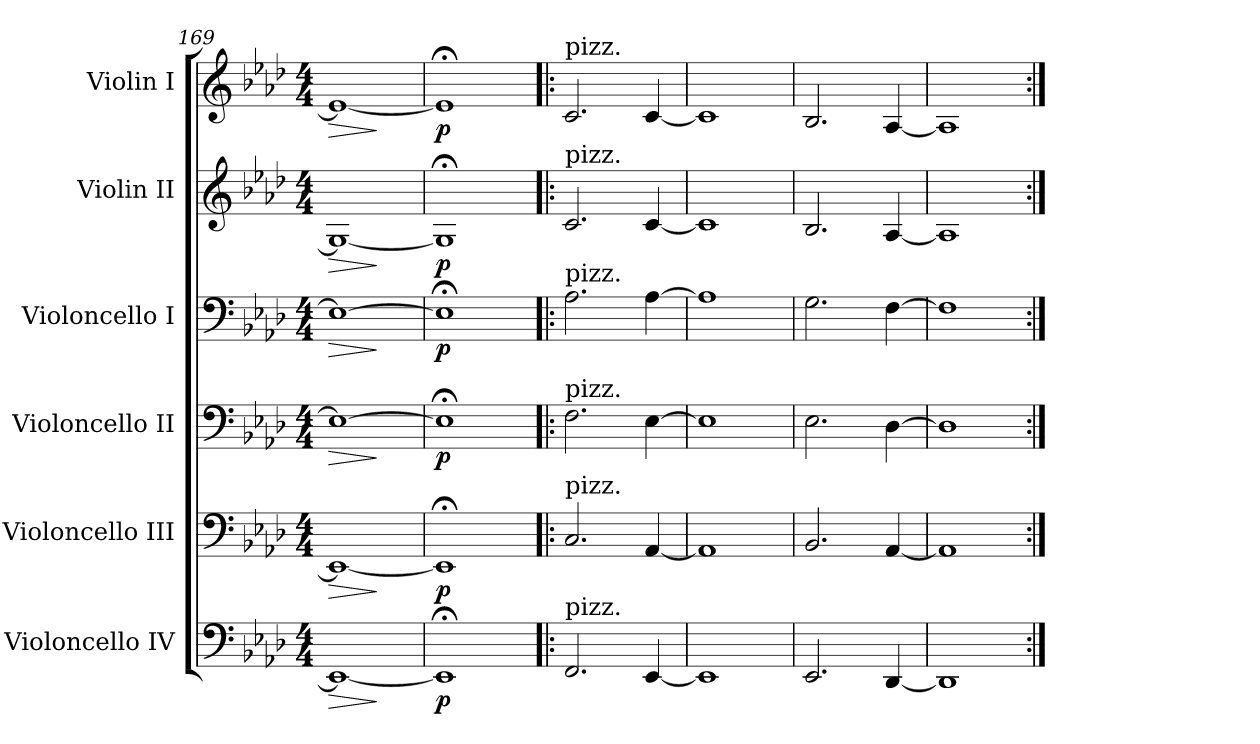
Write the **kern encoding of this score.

**kern	**dynam	**kern	**dynam	**kern	**dynam	**kern	**dynam	**kern	**dynam	**kern	**dynam
*part6	*part6	*part5	*part5	*part4	*part4	*part3	*part3	*part2	*part2	*part1	*part1
*staff6	*staff6	*staff5	*staff5	*staff4	*staff4	*staff3	*staff3	*staff2	*staff2	*staff1	*staff1
*I"Violoncello IV	*	*I"Violoncello III	*	*I"Violoncello II	*	*I"Violoncello I	*	*I"Violin II	*	*I"Violin I	*
*I'Vc. IV	*	*I'Vc. III	*	*I'Vc. II	*	*I'Vc. I	*	*I'Vln. II	*	*I'Vln. I	*
*clefF4	*	*clefF4	*	*clefF4	*	*clefF4	*	*clefG2	*	*clefG2	*
*k[b-e-a-d-]	*	*k[b-e-a-d-]	*	*k[b-e-a-d-]	*	*k[b-e-a-d-]	*	*k[b-e-a-d-]	*	*k[b-e-a-d-]	*
*A-:	*	*A-:	*	*A-:	*	*	*	*A-:	*	*A-:	*
*M4/4	*	*M4/4	*	*M4/4	*	*M4/4	*	*M4/4	*	*M4/4	*
=169	=169	=169	=169	=169	=169	=169	=169	=169	=169	=169	=169
!	!LO:HP:b	!	!LO:HP:b	!	!LO:HP:b	!	!LO:HP:b	!	!LO:HP:b	!	!LO:HP:b
1EE-_	>	1EE-_	>	1E-_	>	1E-_	>	1G_	>	1e-_	>
.	]	.	]	.	]	.	]	.	]	.	]
=170	=170	=170	=170	=170	=170	=170	=170	=170	=170	=170	=170
!	!LO:DY:b	!	!LO:DY:b	!	!LO:DY:b	!	!LO:DY:b	!	!LO:DY:b	!	!LO:DY:b
1EE-;<]	p	1EE-;<]	p	1E-;<]	p	1E-;<]	p	1G;<]	p	1e-;<]	p
=171!|:	=171!|:	=171!|:	=171!|:	=171!|:	=171!|:	=171!|:	=171!|:	=171!|:	=171!|:	=171!|:	=171!|:
!	!	!	!	!	!	!	!	!	!	!LO:TX:a:t=pizz.	!
!	!	!	!	!	!	!	!	!LO:TX:a:t=pizz.	!	!	!
!	!	!	!	!	!	!LO:TX:a:t=pizz.	!	!	!	!	!
!	!	!	!	!LO:TX:a:t=pizz.	!	!	!	!	!	!	!
!	!	!LO:TX:a:t=pizz.	!	!	!	!	!	!	!	!	!
!LO:TX:a:t=pizz.	!	!	!	!	!	!	!	!	!	!	!
2.FF/	.	2.C/	.	2.F\	.	2.A-\	.	2.c/	.	2.c/	.
[4EE-/	.	[4AA-/	.	[4E-\	.	[4A-\	.	[4c/	.	[4c/	.
=172	=172	=172	=172	=172	=172	=172	=172	=172	=172	=172	=172
1EE-]	.	1AA-]	.	1E-]	.	1A-]	.	1c]	.	1c]	.
=173	=173	=173	=173	=173	=173	=173	=173	=173	=173	=173	=173
2.EE-/	.	2.BB-/	.	2.E-\	.	2.G\	.	2.B-/	.	2.B-/	.
[4DD-/	.	[4AA-/	.	[4D-\	.	[4F\	.	[4A-/	.	[4A-/	.
=174	=174	=174	=174	=174	=174	=174	=174	=174	=174	=174	=174
1DD-]	.	1AA-]	.	1D-]	.	1F]	.	1A-]	.	1A-]	.
=:|!	=:|!	=:|!	=:|!	=:|!	=:|!	=:|!	=:|!	=:|!	=:|!	=:|!	=:|!
*-	*-	*-	*-	*-	*-	*-	*-	*-	*-	*-	*-
